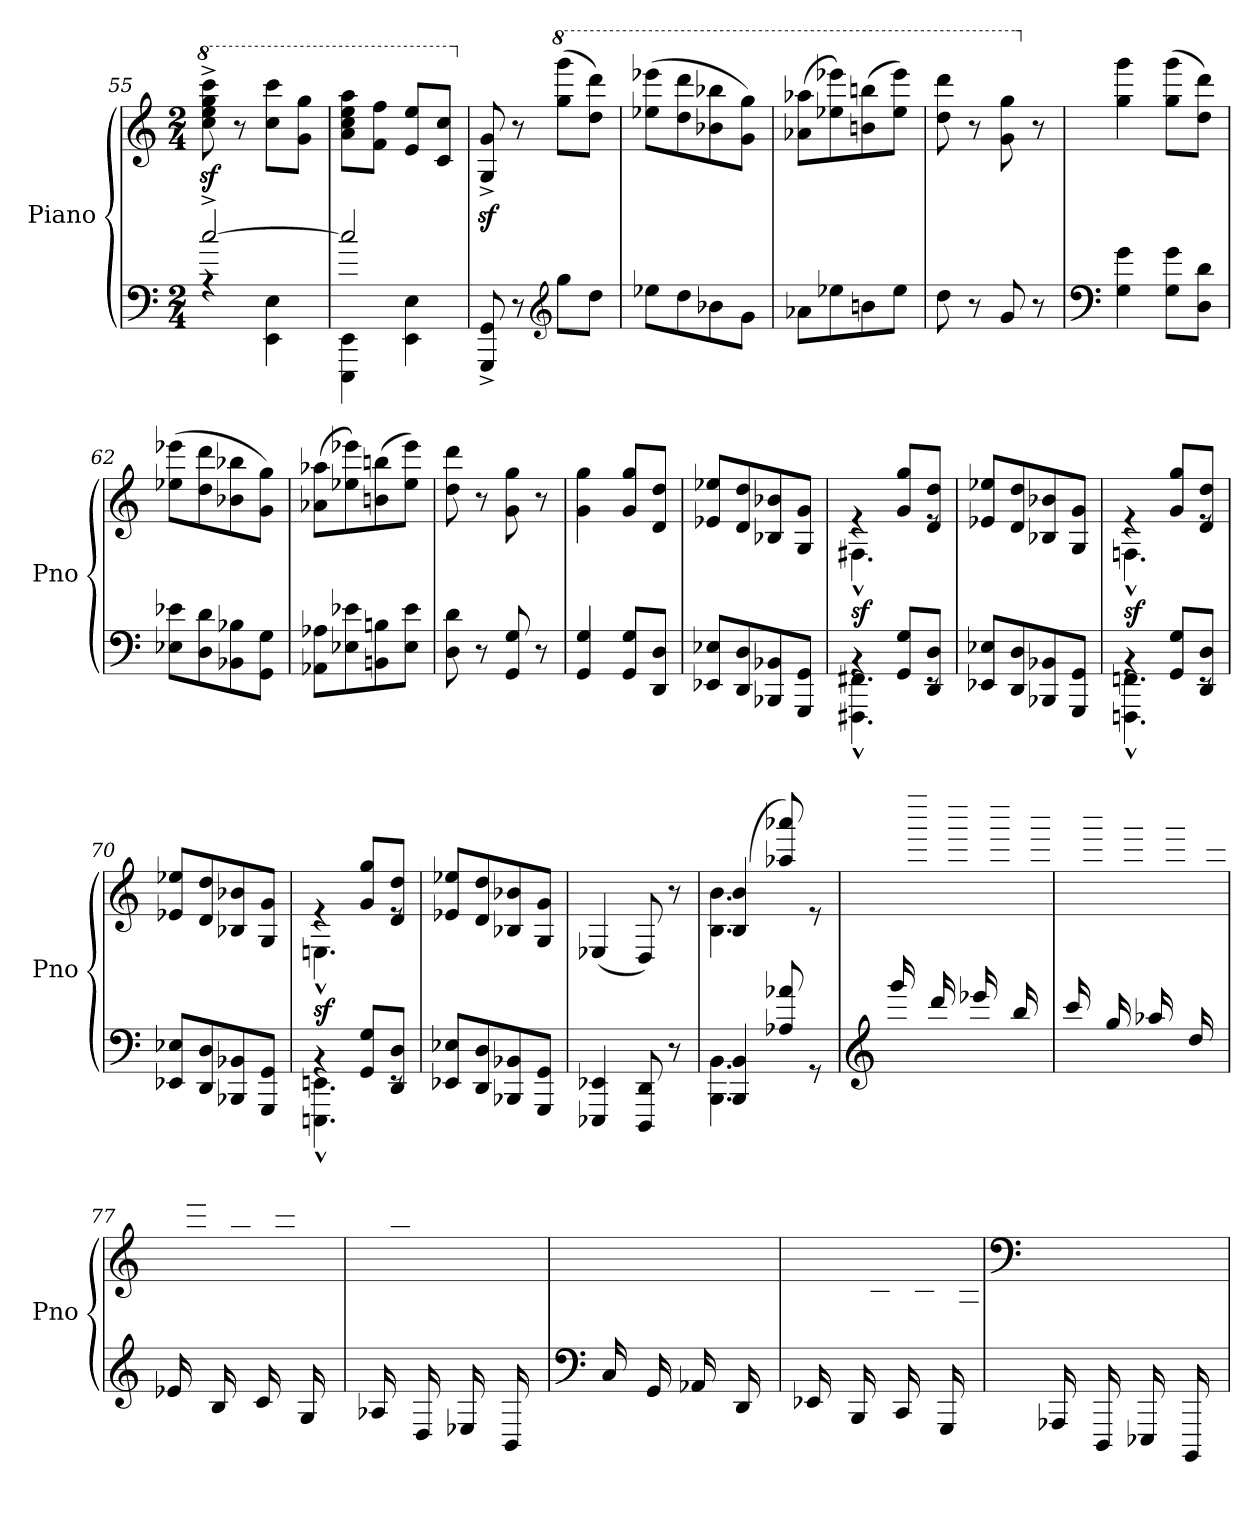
**kern	**kern	**dynam
*part1	*part1	*part1
*staff2	*staff1	*staff1/2
*I"Piano	*	*
*I'Pno	*	*
!!LO:LB:g=z
*clefF4	*clefG2	*
*k[]	*k[]	*
*M2/4	*M2/4	*
=55	=55	=55
*^	*	*
*	*	*8va	*
[2cc^/	4rA	8ccc\z<^ 8eee\z<^ 8ggg\z<^ 8cccc\z<^	.
.	.	8r	.
.	4EE\ 4E\	8ccc\ 8cccc\L	.
.	.	8gg\ 8ggg\J	.
=56	=56	=56	=56
2cc/]	4EEE\ 4EE\	8aa\ 8ccc\ 8eee\ 8aaa\L	.
.	.	8ff\ 8fff\J	.
.	4EE\ 4E\	8ee/ 8eee/L	.
.	.	8cc/ 8ccc/J	.
*v	*v	*	*
=57	=57	=57
*	*X8va	*
8GGG/^ 8GG/^	8G/z<^ 8g/z<^	.
8r	8r	.
*clefG2	*	*
*	*8va	*
8gg\L	(8ggg\ 8gggg\L	.
8dd\J	8ddd\ 8dddd\J)	.
=58	=58	=58
8ee-X\L	(8eee-X\ 8eeee-X\L	.
8dd\	8ddd\ 8dddd\	.
8b-X\	8bb-X\ 8bbb-X\	.
8g\J	8gg\ 8ggg\J)	.
=59	=59	=59
8a-X\L	(8aa-X\ 8aaa-X\L	.
8ee-X\	8eee-X\ 8eeee-X\)	.
8bn\	(8bbn\ 8bbbn\	.
8ee-\J	8eee-\ 8eeee-\J)	.
=60	=60	=60
8dd\	8ddd\ 8dddd\	.
8r	8r	.
8g/	8gg\ 8ggg\	.
*	*X8va	*
8r	8r	.
!!LO:PB:g=z
=61	=61	=61
*clefF4	*	*
4G\ 4g\	4gg\ 4ggg\	.
8G\ 8g\L	(8gg\ 8ggg\L	.
8D\ 8d\J	8dd\ 8ddd\J)	.
=62	=62	=62
8E-X\ 8e-X\L	(8ee-X\ 8eee-X\L	.
8D\ 8d\	8dd\ 8ddd\	.
8BB-X\ 8B-X\	8b-X\ 8bb-X\	.
8GG\ 8G\J	8g\ 8gg\J)	.
=63	=63	=63
8AA-X\ 8A-X\L	(8a-X\ 8aa-X\L	.
8E-X\ 8e-X\	8ee-X\ 8eee-X\)	.
8BBn\ 8Bn\	(8bn\ 8bbn\	.
8E-\ 8e-\J	8ee-\ 8eee-\J)	.
=64	=64	=64
8D\ 8d\	8dd\ 8ddd\	.
8r	8r	.
8GG/ 8G/	8g\ 8gg\	.
8r	8r	.
=65	=65	=65
4GG/ 4G/	4g\ 4gg\	.
8GG/ 8G/L	8g/ 8gg/L	.
8DD/ 8D/J	8d/ 8dd/J	.
=66	=66	=66
8EE-X/ 8E-X/L	8e-X/ 8ee-X/L	.
8DD/ 8D/	8d/ 8dd/	.
8BBB-X/ 8BB-X/	8B-X/ 8b-X/	.
8GGG/ 8GG/J	8G/ 8g/J	.
!!LO:LB:g=z
=67	=67	=67
*^	*^	*
!	!	!	!	!LO:DY:b
4rBB	4.FFF#X\^^ 4.FF#X\^^	4re	4.F#X^^\	sf
8GG/ 8G/L	.	8g/ 8gg/L	.	.
8DD/ 8D/J	8rEE	8d/ 8dd/J	8re	.
*v	*v	*	*	*
*	*v	*v	*
=68	=68	=68
8EE-X/ 8E-X/L	8e-X/ 8ee-X/L	.
8DD/ 8D/	8d/ 8dd/	.
8BBB-X/ 8BB-X/	8B-X/ 8b-X/	.
8GGG/ 8GG/J	8G/ 8g/J	.
=69	=69	=69
*^	*^	*
!	!	!	!	!LO:DY:b
4rBB	4.FFFn\^^ 4.FFn\^^	4re	4.Fn^^\	sf
8GG/ 8G/L	.	8g/ 8gg/L	.	.
8DD/ 8D/J	8rEE	8d/ 8dd/J	8re	.
*v	*v	*	*	*
*	*v	*v	*
=70	=70	=70
8EE-X/ 8E-X/L	8e-X/ 8ee-X/L	.
8DD/ 8D/	8d/ 8dd/	.
8BBB-X/ 8BB-X/	8B-X/ 8b-X/	.
8GGG/ 8GG/J	8G/ 8g/J	.
=71	=71	=71
*^	*^	*
!	!	!	!	!LO:DY:b
4rBB	4.EEEn\^^ 4.EEn\^^	4re	4.En^^\	sf
8GG/ 8G/L	.	8g/ 8gg/L	.	.
8DD/ 8D/J	8rEE	8d/ 8dd/J	8re	.
*v	*v	*	*	*
*	*v	*v	*
=72	=72	=72
8EE-X/ 8E-X/L	8e-X/ 8ee-X/L	.
8DD/ 8D/	8d/ 8dd/	.
8BBB-X/ 8BB-X/	8B-X/ 8b-X/	.
8GGG/ 8GG/J	8G/ 8g/J	.
=73	=73	=73
4EEE-X/ 4EE-X/	(4E-X/	.
8DDD/ 8DD/	8D/)	.
8r	8r	.
!!LO:LB:g=z
=74	=74	=74
*^	*^	*
4BBB/ 4BB/	4.BBB\ 4.BB\	(>4B/ 4b/	4.B\ 4.b\	.
8A-X/ 8a-X/	.	8aa-X/ 8aaa-X/)	.	.
8rGG	8ryy	8re	8ryy	.
*	*	*v	*v	*
=75	=75	=75	=75
*clefG2	*	*	*
*8va	*	*	*
16gggg/LL	16ggg!yy	16ryy	.
16ryy	16ryy	16gggg\	.
16dddd/	16ddd!yy	16ryy	.
16ryy	16ryy	16dddd\JJ	.
16eeee-X/LL	16eee-X!yy	16ryy	.
16ryy	16ryy	16eeee-X\	.
16bbb/	16bb!yy	16ryy	.
16ryy	16ryy	16bbb\JJ	.
=76	=76	=76	=76
16cccc/LL	16ccc!yy	16ryy	.
16ryy	16ryy	16cccc\	.
16ggg/	16gg!yy	16ryy	.
16ryy	16ryy	16ggg\JJ	.
16aaa-X/LL	16aa-X!yy	16ryy	.
16ryy	16ryy	16aaa-X\	.
16ddd/	16dd!yy	16ryy	.
16ryy	16ryy	16ddd\JJ	.
=77	=77	=77	=77
*	*	*X8va	*
16ee-X/LL	2ryy	16ryy	.
16ryy	.	16eee-X\	.
16b/	.	16ryy	.
16ryy	.	16bb\JJ	.
16cc/LL	.	16ryy	.
16ryy	.	16ccc\	.
16g/	.	16ryy	.
16ryy	.	16gg\JJ	.
=78	=78	=78	=78
16a-X/LL	2ryy	16ryy	.
16ryy	.	16aa-X\	.
16d/	.	16ryy	.
16ryy	.	16dd\JJ	.
16e-X/LL	.	16ryy	.
16ryy	.	16ee-X\	.
16B/	.	16ryy	.
16ryy	.	16b\JJ	.
!!LO:LB:g=z
=79	=79	=79	=79
*clefF4	*	*	*
16c/LL	2ryy	16ryy	.
16ryy	.	16cc\	.
16G/	.	16ryy	.
16ryy	.	16g\JJ	.
16A-X/LL	.	16ryy	.
16ryy	.	16a-X\	.
16D/	.	16ryy	.
16ryy	.	16d\JJ	.
=80	=80	=80	=80
16E-X/LL	2ryy	16ryy	.
16ryy	.	16e-X\	.
16BB/	.	16ryy	.
16ryy	.	16B\JJ	.
16C/LL	.	16ryy	.
16ryy	.	16c\	.
16GG/	.	16ryy	.
16ryy	.	16G\JJ	.
=81	=81	=81	=81
*	*	*clefF4	*
16AA-X/LL	2ryy	16ryy	.
16ryy	.	16A-X\	.
16DD/	.	16ryy	.
16ryy	.	16D\JJ	.
16EE-X/LL	.	16ryy	.
16ryy	.	16E-X\	.
16BBB/	.	16ryy	.
16ryy	.	16BB\JJ	.
*v	*v	*	*
=	=	=
*-	*-	*-
